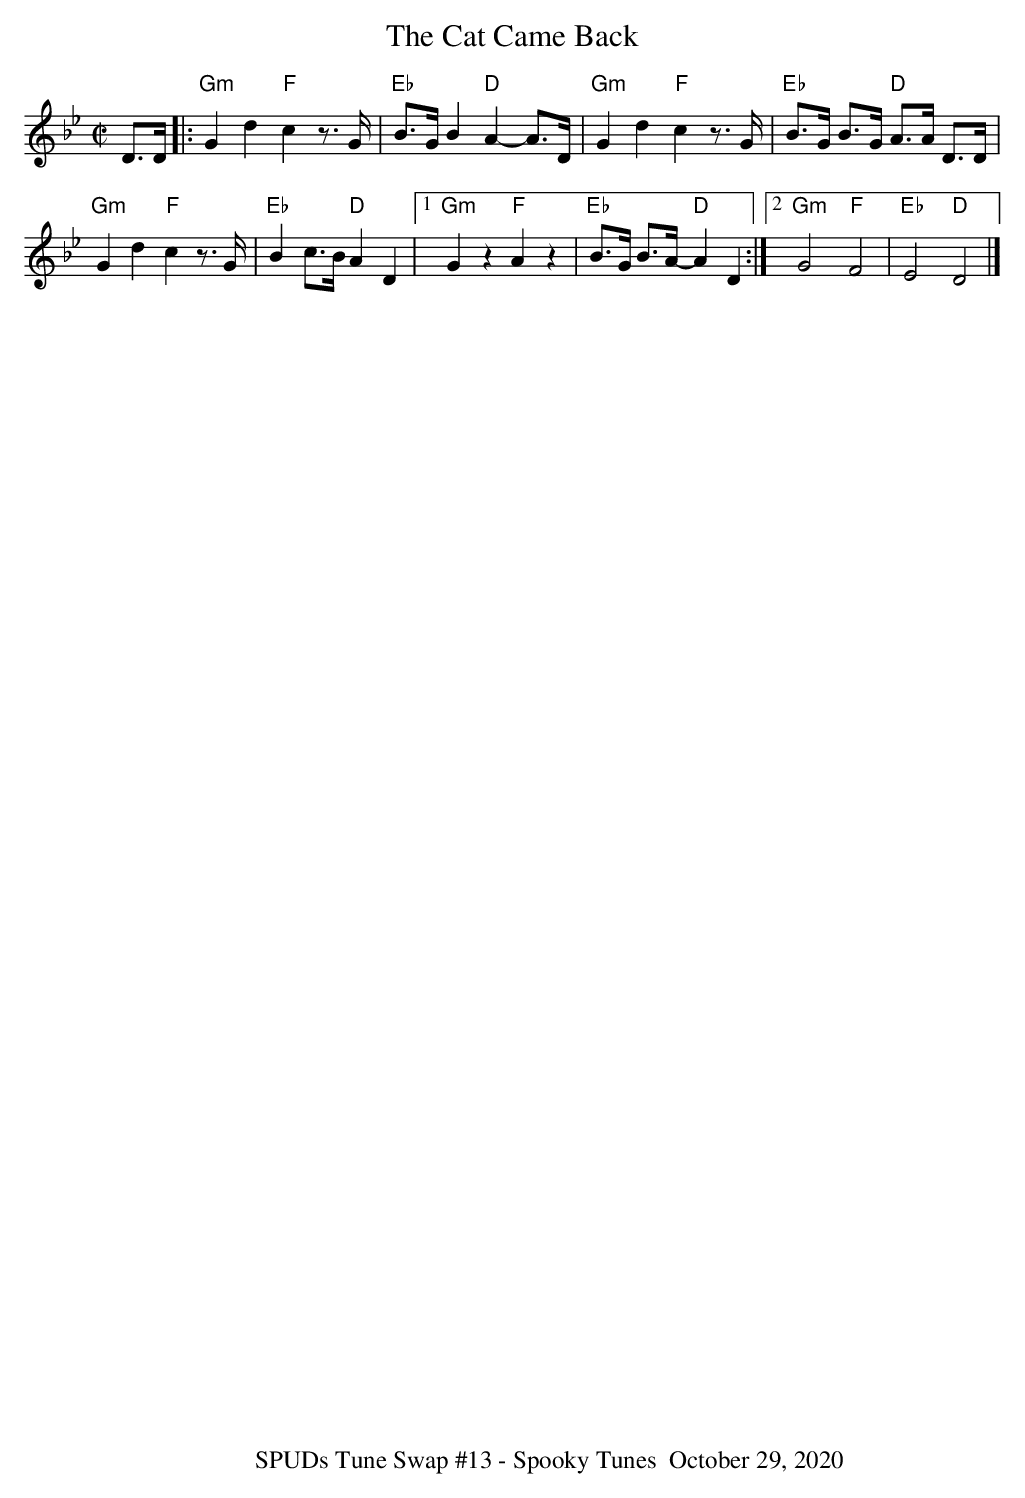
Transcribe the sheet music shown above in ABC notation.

X:1
T:The Cat Came Back
M:C|
L:1/8
K:Gm
D>D|:"Gm"G2 d2 "F"c2 z>G|"Eb"B>G B2"D"A2-A>D|"Gm"G2 d2 "F"c2 z>G|"Eb"B>G B>G "D"A>A D>D|
"Gm"G2d2"F"c2 z>G|"Eb"B2 c>B "D"A2 D2|1"Gm"G2 z2 "F"A2 z2|"Eb"B>G B>A-"D"A2 D2:|2"Gm"G4"F"F4|"Eb"E4"D"D4|]
